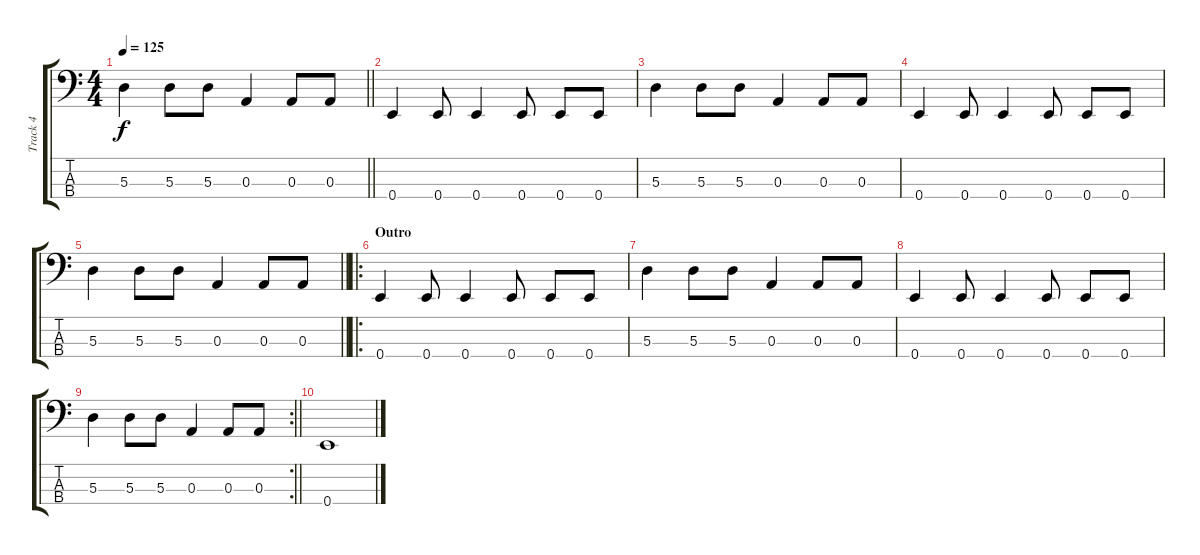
\track ("Track 4" "Track 4") {instrument electricbassfinger}
\staff {score tabs}
\tuning (G2 D2 A1 E1) {hide}
\ts (4 4)
\tempo 125
\clef f4
\barLineRight lightlight
\ks c
5.3.4{dy f} 5.3.8 5.3.8 0.3.4 0.3.8 0.3.8 |
0.4.4 0.4.8 0.4.4 0.4.8 0.4.8 0.4.8 |
5.3.4 5.3.8 5.3.8 0.3.4 0.3.8 0.3.8 |
0.4.4 0.4.8 0.4.4 0.4.8 0.4.8 0.4.8 |
\barLineRight lightlight
5.3.4 5.3.8 5.3.8 0.3.4 0.3.8 0.3.8 |
\ro
\section ("" "Outro")
0.4.4 0.4.8 0.4.4 0.4.8 0.4.8 0.4.8 |
5.3.4 5.3.8 5.3.8 0.3.4 0.3.8 0.3.8 |
0.4.4 0.4.8 0.4.4 0.4.8 0.4.8 0.4.8 |
\rc 2
\barLineRight lightlight
5.3.4 5.3.8 5.3.8 0.3.4 0.3.8 0.3.8 |
0.4.1
